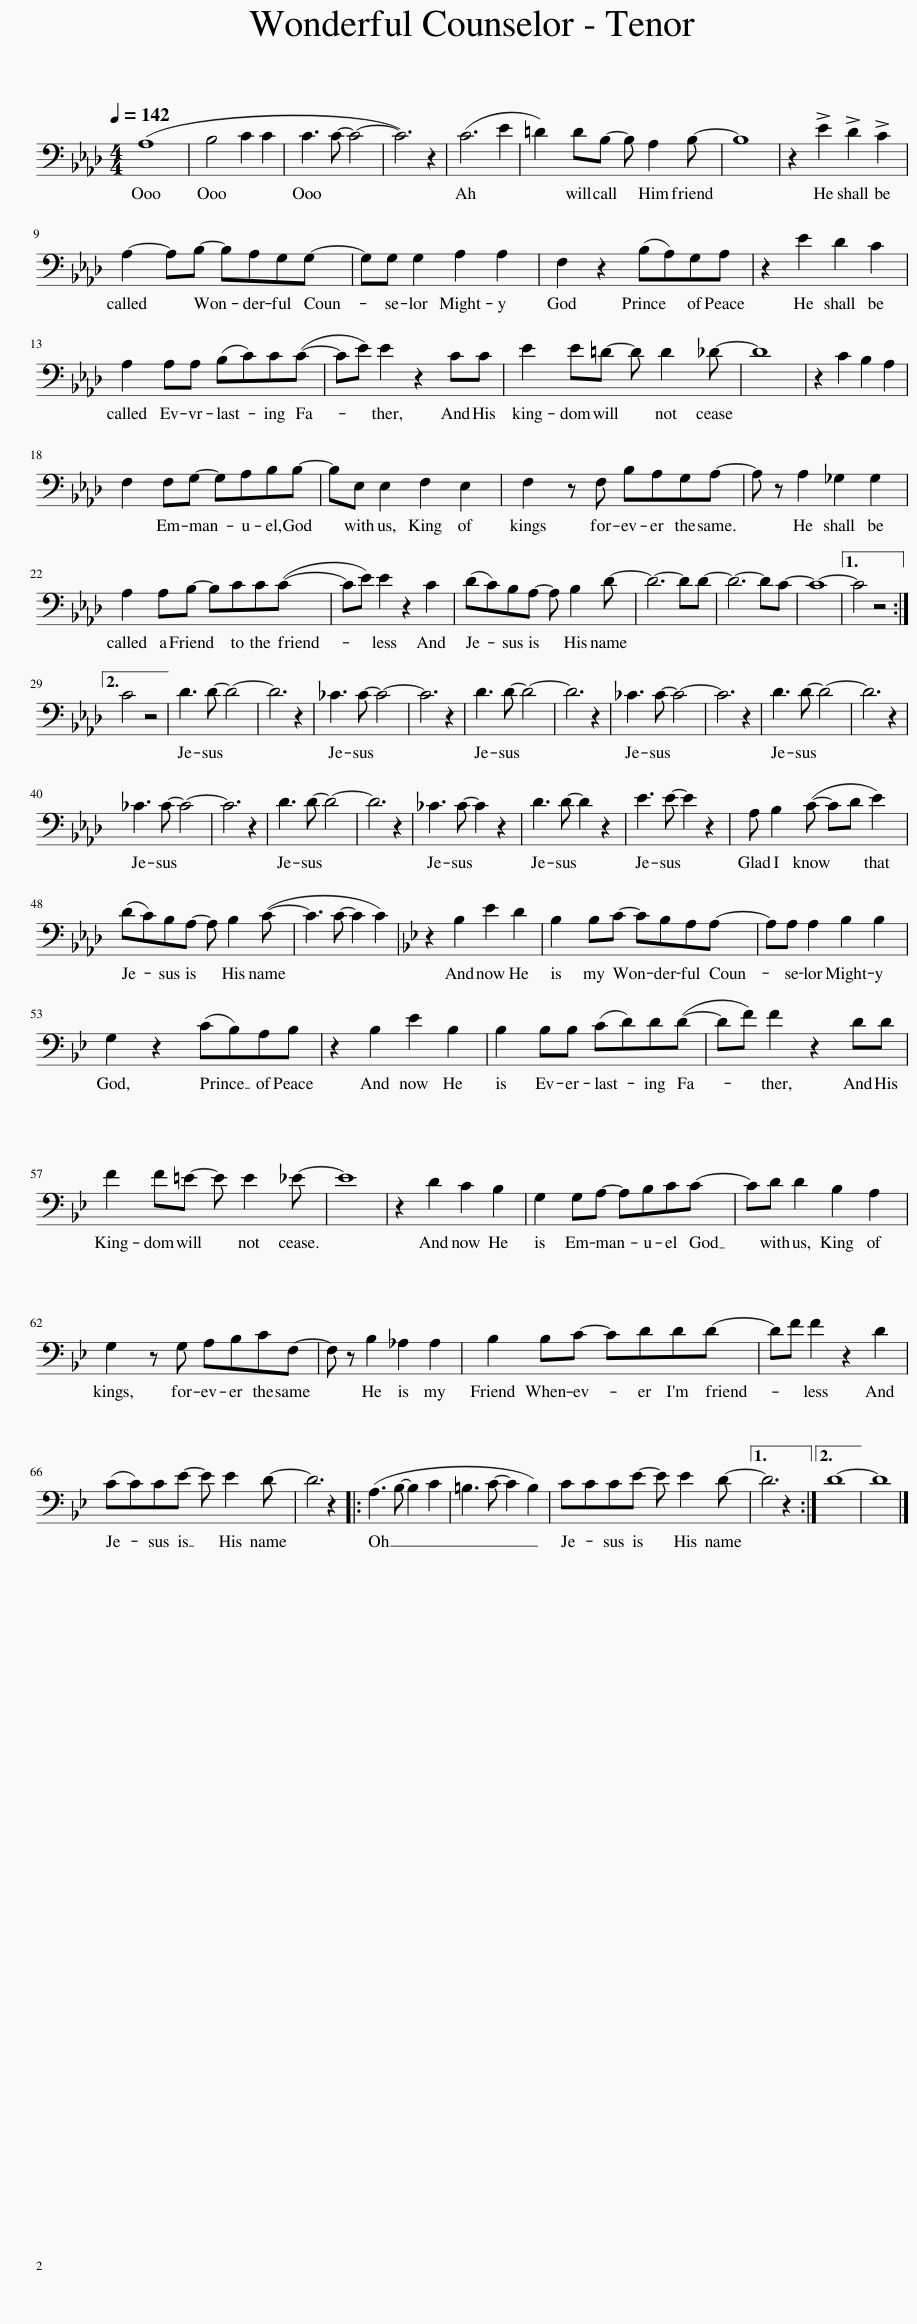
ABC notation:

X:1
L:1/8
Q:1/4=142
M:4/4
I:linebreak $
K:Ab
V:1 bass
V:1
 (A,8 | B,4 C2 C2 | C3 C- C4- | C6) z2 | (C6 E2 | %5
 =D2) DB,- B, A,2 B,- | B,8 | z2 !>!E2 !>!D2 !>!C2 |$ A,2- A,B,- B,A,G,G,- | G,G, G,2 A,2 A,2 | %10
 F,2 z2 (B,A,)G,A, | z2 E2 D2 C2 |$ A,2 A,A, (B,C)C(C- | CE) E2 z2 CC | E2 E=D- D D2 _D- | %15
 D8 | z2 C2 B,2 A,2 |$ F,2 F,G,- G,A,B,B,- | B,E, E,2 F,2 E,2 | F,2 z F, B,A,G,A,- | %20
 A, z A,2 _G,2 G,2 |$ A,2 A,B,- B,CC(C- | CE) E2 z2 C2 | (DC)B,A,- A, B,2 D- | D6- DD- | %25
 D6- DC- | C8- |1 C4 z4 :|2$ C4 z4 || D3 D- D4- | %30
 D6 z2 | _C3 C- C4- | C6 z2 | D3 D- D4- | D6 z2 | %35
 _C3 C- C4- | C6 z2 | D3 D- D4- | D6 z2 |$ _C3 C- C4- | %40
 C6 z2 | D3 D- D4- | D6 z2 | _C3 C- C2 z2 | D3 D- D2 z2 | %45
 E3 E- E2 z2 | A, B,2 (C- CD E2) |$ (DC)B,A,- A, B,2 (C- | C3 C- C2 C2) |[K:Bb] z2 B,2 E2 D2 | %50
 B,2 B,C- CB,A,A,- | A,A, A,2 B,2 B,2 |$ G,2 z2 (CB,)A,B, | z2 B,2 E2 B,2 | B,2 B,B, (CD)D(D- | %55
 DF) F2 z2 DD |$ F2 F=E- E E2 _E- | E8 | z2 D2 C2 B,2 | G,2 G,A,- A,B,CC- | %60
 CD D2 B,2 A,2 |$ G,2 z G, A,B,CF,- | F, z B,2 _A,2 A,2 | B,2 B,C- CDDD- | DF F2 z2 D2 |$ %65
 (CC)CE- E E2 D- | D6 z2 |: (A,3 B,- B,2 C2 | =B,3 C- C2 B,2) | CCCE- E E2 D- |1 %70
 D6 z2 :|2 D8- || D8 |] %73
